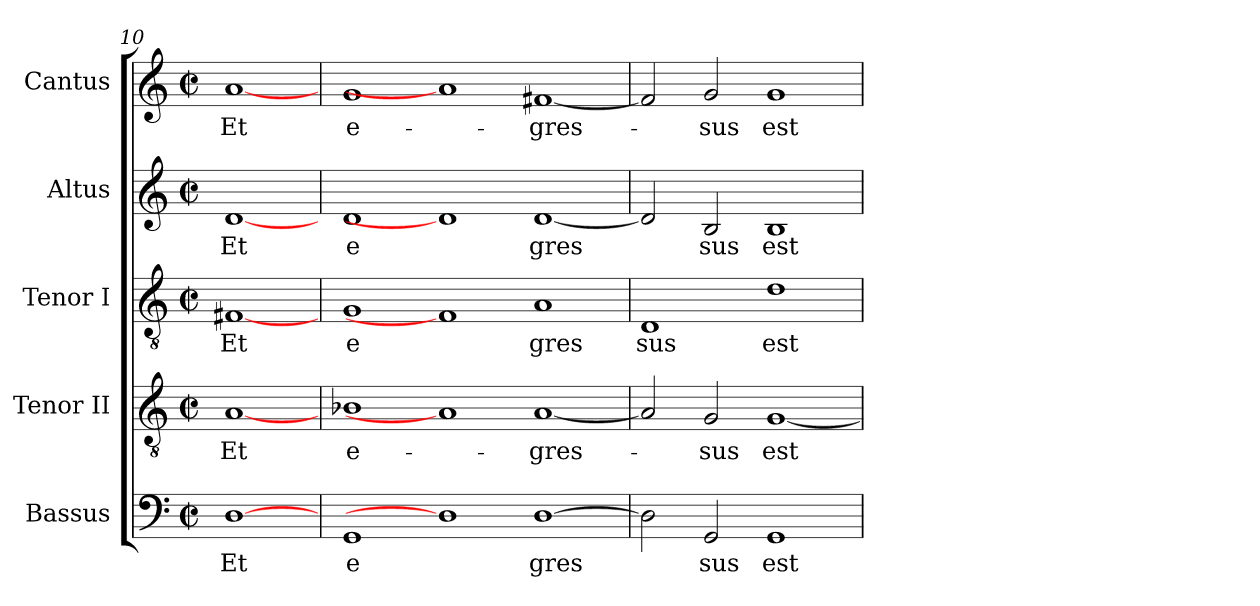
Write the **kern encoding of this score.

**kern	**text	**kern	**text	**kern	**text	**kern	**text	**kern	**text
*part5	*part5	*part4	*part4	*part3	*part3	*part2	*part2	*part1	*part1
*staff5	*staff5	*staff4	*staff4	*staff3	*staff3	*staff2	*staff2	*staff1	*staff1
*I"Bassus	*	*I"Tenor II	*	*I"Tenor I	*	*I"Altus	*	*I"Cantus	*
*clefF4	*	*clefGv2	*	*clefGv2	*	*clefG2	*	*clefG2	*
*M2/2	*	*M2/2	*	*M2/2	*	*M2/2	*	*M2/2	*
*met(c|)	*	*met(c|)	*	*met(c|)	*	*met(c|)	*	*met(c|)	*
=10	=10	=10	=10	=10	=10	=10	=10	=10	=10
!	!LO:LY:b:cj	!	!LO:LY:b:cj	!	!LO:LY:b:cj	!	!LO:LY:b:cj	!	!LO:LY:b:cj
[1D	Et	[1A	Et	[1F#X	Et	[1d	Et	[1a	Et
=11	=11	=11	=11	=11	=11	=11	=11	=11	=11
!	!LO:LY:b:cj	!	!LO:LY:b:cj	!	!LO:LY:b:cj	!	!LO:LY:b:cj	!	!LO:LY:b:cj
1GG	e	1B-X	e-	1G	e	1d	e	1g	e-
1D]	.	1A]	.	1F#]	.	1d]	.	1a]	.
!	!LO:LY:b	!	!LO:LY:b	!	!LO:LY:b:cj	!	!LO:LY:b	!	!LO:LY:b
[>1D	gres	[<1A	-gres-	1A	gres	[<1d	gres	[<1f#X	-gres-
=12	=12	=12	=12	=12	=12	=12	=12	=12	=12
!	!	!	!	!	!LO:LY:b:cj	!	!	!	!
2D\]	.	2A/]	.	1D	sus	2d/]	.	2f#/]	.
!	!LO:LY:b:cj	!	!LO:LY:b:cj	!	!	!	!LO:LY:b:cj	!	!LO:LY:b:cj
2GG/	sus	2G/	-sus	.	.	2B/	sus	2g/	-sus
!	!LO:LY:b:cj	!	!LO:LY:b:cj	!	!LO:LY:b:cj	!	!LO:LY:b:cj	!	!LO:LY:b:cj
1GG	est	[<1G	est	1d	est	1B	est	1g	est
=	=	=	=	=	=	=	=	=	=
*-	*-	*-	*-	*-	*-	*-	*-	*-	*-
